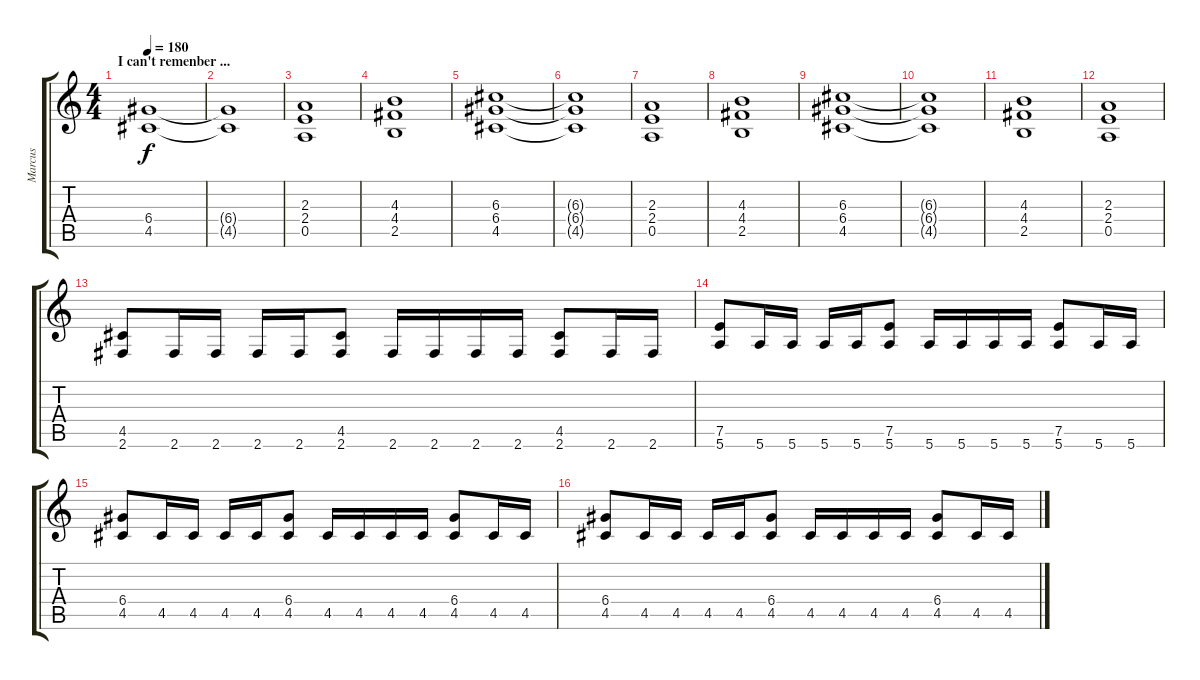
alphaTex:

\track ("Marcus" "Marcus") {instrument distortionguitar}
\staff {score tabs}
\tuning (E4 B3 G3 D3 A2 E2) {hide}
\ts (4 4)
\section ("" "I can't remenber ...")
\tempo 180
\clef g2
\ks c
(6.4 4.5).1{dy f} |
(6.4{t} 4.5{t}).1 |
(2.3 2.4 0.5).1 |
(4.3 4.4 2.5).1 |
(6.3 6.4 4.5).1 |
(6.3{t} 6.4{t} 4.5{t}).1 |
(2.3 2.4 0.5).1 |
(4.3 4.4 2.5).1 |
(6.3 6.4 4.5).1 |
(6.3{t} 6.4{t} 4.5{t}).1 |
(4.3 4.4 2.5).1 |
(2.3 2.4 0.5).1 |
(4.5 2.6).8 2.6.16 2.6.16 2.6.16 2.6.16 (4.5 2.6).8 2.6.16 2.6.16 2.6.16 2.6.16 (4.5 2.6).8 2.6.16 2.6.16 |
(7.5 5.6).8 5.6.16 5.6.16 5.6.16 5.6.16 (7.5 5.6).8 5.6.16 5.6.16 5.6.16 5.6.16 (7.5 5.6).8 5.6.16 5.6.16 |
(6.4 4.5).8 4.5.16 4.5.16 4.5.16 4.5.16 (6.4 4.5).8 4.5.16 4.5.16 4.5.16 4.5.16 (6.4 4.5).8 4.5.16 4.5.16 |
(6.4 4.5).8 4.5.16 4.5.16 4.5.16 4.5.16 (6.4 4.5).8 4.5.16 4.5.16 4.5.16 4.5.16 (6.4 4.5).8 4.5.16 4.5.16
